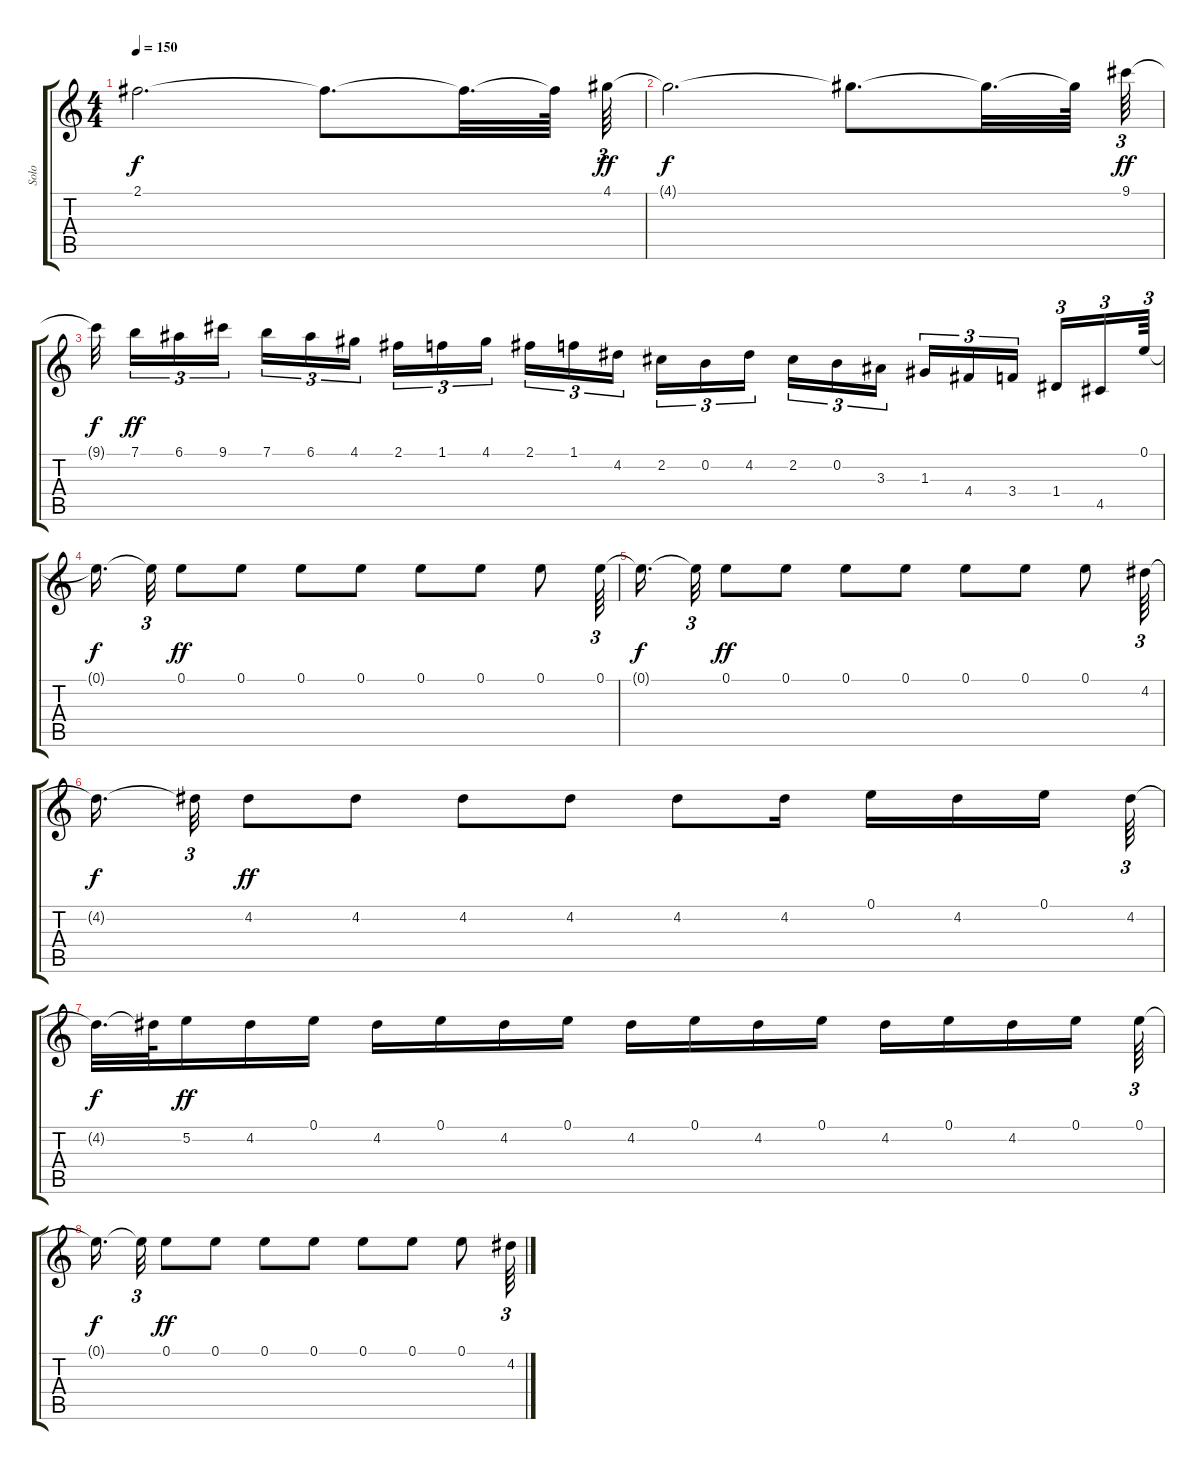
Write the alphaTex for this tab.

\track ("Solo" "Solo") {instrument distortionguitar}
\staff {score tabs}
\tuning (E4 B3 G3 D3 A2 E2) {hide}
\ts (4 4)
\tempo 150
\clef g2
\ks c
2.1{t}.2{d dy f} 2.1{t}.8{d} 2.1{t}.32{d} 2.1{t}.64 4.1.64{tu (3 2) dy ff} |
4.1{t}.2{d dy f} 4.1{t}.8{d} 4.1{t}.32{d} 4.1{t}.64 9.1.64{tu (3 2) dy ff} |
9.1{t}.32{dy f beam splitsecondary} 7.1.16{tu (3 2) dy ff} 6.1.16{tu (3 2)} 9.1.16{tu (3 2) beam splitsecondary} 7.1.16{tu (3 2)} 6.1.16{tu (3 2)} 4.1.16{tu (3 2)} 2.1.16{tu (3 2)} 1.1.16{tu (3 2)} 4.1.16{tu (3 2) beam splitsecondary} 2.1.16{tu (3 2)} 1.1.16{tu (3 2)} 4.2.16{tu (3 2)} 2.2.16{tu (3 2)} 0.2.16{tu (3 2)} 4.2.16{tu (3 2) beam splitsecondary} 2.2.16{tu (3 2)} 0.2.16{tu (3 2)} 3.3.16{tu (3 2)} 1.3.16{tu (3 2)} 4.4.16{tu (3 2)} 3.4.16{tu (3 2) beam splitsecondary} 1.4.16{tu (3 2)} 4.5.16{tu (3 2)} 0.1.64{tu (3 2)} |
0.1{t}.16{d dy f beam splitsecondary} 0.1{t}.32{tu (3 2)} 0.1.8{dy ff} 0.1.8 0.1.8 0.1.8 0.1.8 0.1.8 0.1.8 0.1.64{tu (3 2)} |
0.1{t}.16{d dy f beam splitsecondary} 0.1{t}.32{tu (3 2)} 0.1.8{dy ff} 0.1.8 0.1.8 0.1.8 0.1.8 0.1.8 0.1.8 4.2.64{tu (3 2)} |
4.2{t}.16{d dy f beam splitsecondary} 4.2{t}.32{tu (3 2)} 4.2.8{dy ff} 4.2.8 4.2.8 4.2.8 4.2.8 4.2.16 0.1.16 4.2.16 0.1.16{beam splitsecondary} 4.2.64{tu (3 2)} |
4.2{t}.32{d dy f} 4.2{t}.64 5.2.16{dy ff} 4.2.16 0.1.16 4.2.16 0.1.16 4.2.16 0.1.16 4.2.16 0.1.16 4.2.16 0.1.16 4.2.16 0.1.16 4.2.16 0.1.16 0.1.64{tu (3 2)} |
0.1{t}.16{d dy f beam splitsecondary} 0.1{t}.32{tu (3 2)} 0.1.8{dy ff} 0.1.8 0.1.8 0.1.8 0.1.8 0.1.8 0.1.8 4.2.64{tu (3 2)}
